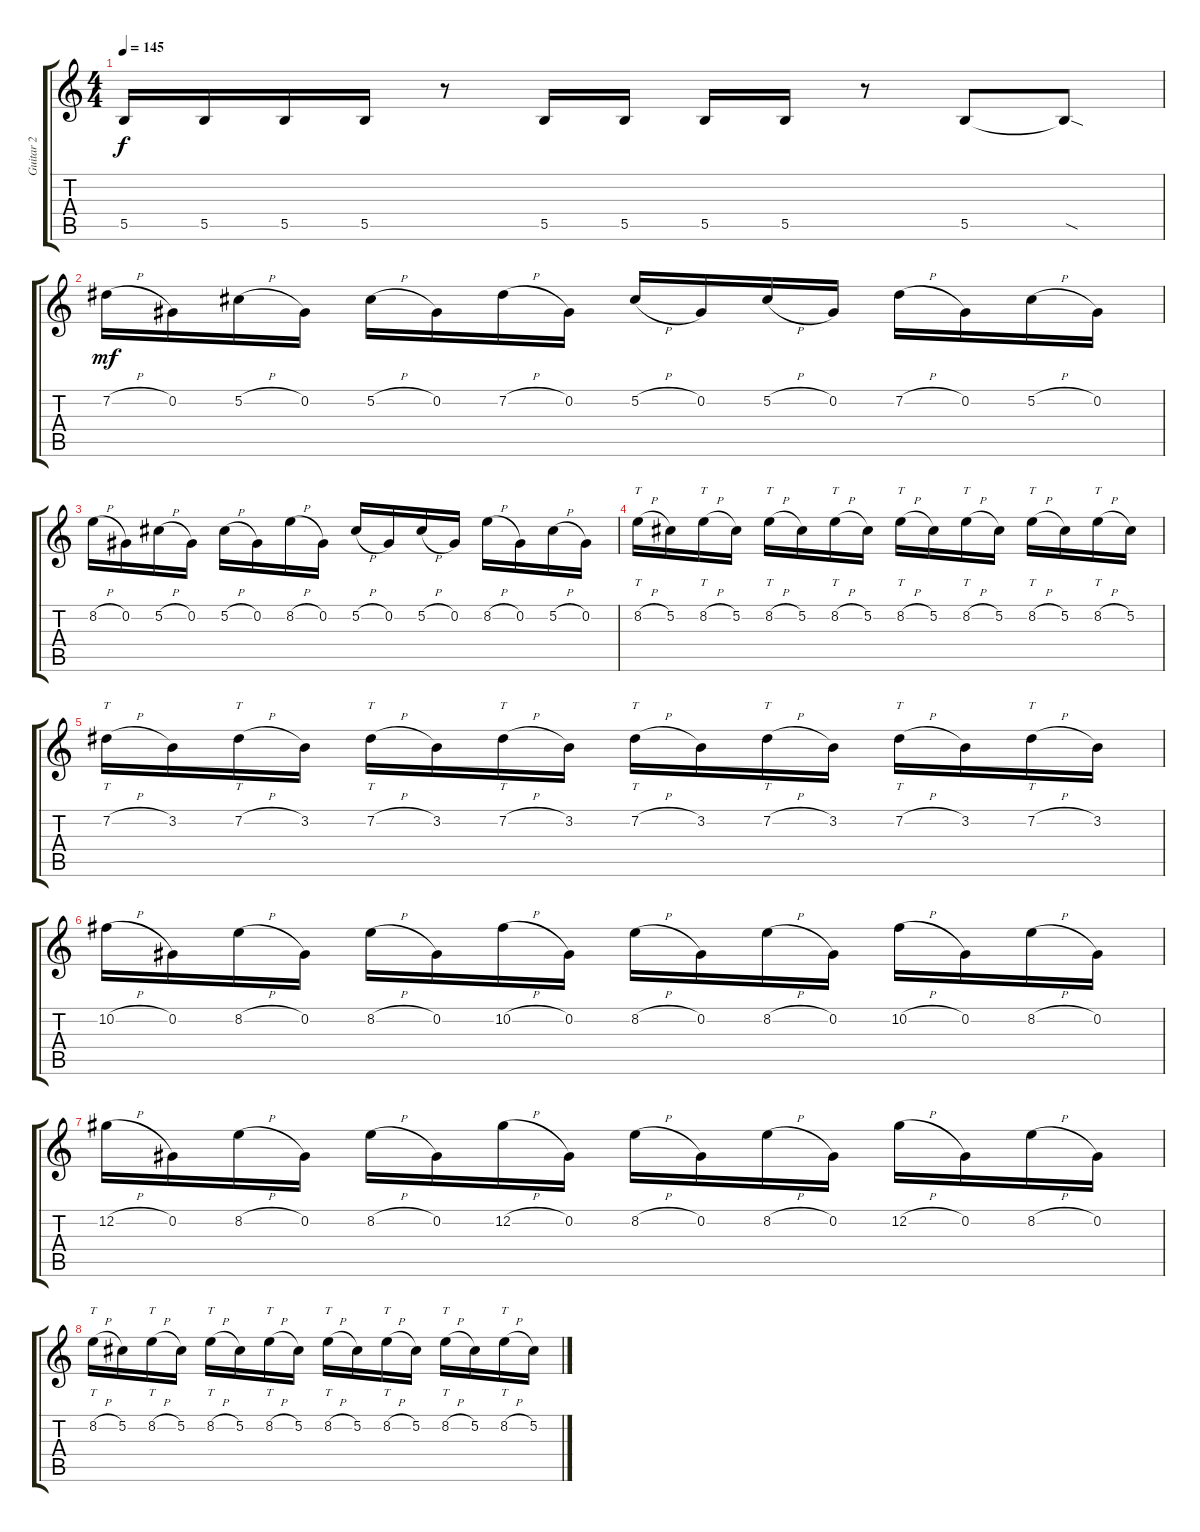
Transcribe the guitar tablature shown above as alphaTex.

\track ("Guitar 2" "Guitar 2") {instrument distortionguitar}
\staff {score tabs}
\tuning (Db4 Ab3 E3 B2 Gb2 B1) {hide}
\ts (4 4)
\tempo 145
\clef g2
\ks c
5.5.16{dy f} 5.5.16 5.5.16 5.5.16 r.8 5.5.16 5.5.16 5.5.16 5.5.16 r.8 5.5.8 5.5{sod t}.8 |
7.2{h}.16{dy mf} 0.2.16 5.2{h}.16 0.2.16 5.2{h}.16 0.2.16 7.2{h}.16 0.2.16 5.2{h}.16 0.2.16 5.2{h}.16 0.2.16 7.2{h}.16 0.2.16 5.2{h}.16 0.2.16 |
8.2{h}.16 0.2.16 5.2{h}.16 0.2.16 5.2{h}.16 0.2.16 8.2{h}.16 0.2.16 5.2{h}.16 0.2.16 5.2{h}.16 0.2.16 8.2{h}.16 0.2.16 5.2{h}.16 0.2.16 |
8.2{h}.16{tt} 5.2.16 8.2{h}.16{tt} 5.2.16 8.2{h}.16{tt} 5.2.16 8.2{h}.16{tt} 5.2.16 8.2{h}.16{tt} 5.2.16 8.2{h}.16{tt} 5.2.16 8.2{h}.16{tt} 5.2.16 8.2{h}.16{tt} 5.2.16 |
7.2{h}.16{tt} 3.2.16 7.2{h}.16{tt} 3.2.16 7.2{h}.16{tt} 3.2.16 7.2{h}.16{tt} 3.2.16 7.2{h}.16{tt} 3.2.16 7.2{h}.16{tt} 3.2.16 7.2{h}.16{tt} 3.2.16 7.2{h}.16{tt} 3.2.16 |
10.2{h}.16 0.2.16 8.2{h}.16 0.2.16 8.2{h}.16 0.2.16 10.2{h}.16 0.2.16 8.2{h}.16 0.2.16 8.2{h}.16 0.2.16 10.2{h}.16 0.2.16 8.2{h}.16 0.2.16 |
12.2{h}.16 0.2.16 8.2{h}.16 0.2.16 8.2{h}.16 0.2.16 12.2{h}.16 0.2.16 8.2{h}.16 0.2.16 8.2{h}.16 0.2.16 12.2{h}.16 0.2.16 8.2{h}.16 0.2.16 |
8.2{h}.16{tt} 5.2.16 8.2{h}.16{tt} 5.2.16 8.2{h}.16{tt} 5.2.16 8.2{h}.16{tt} 5.2.16 8.2{h}.16{tt} 5.2.16 8.2{h}.16{tt} 5.2.16 8.2{h}.16{tt} 5.2.16 8.2{h}.16{tt} 5.2.16
